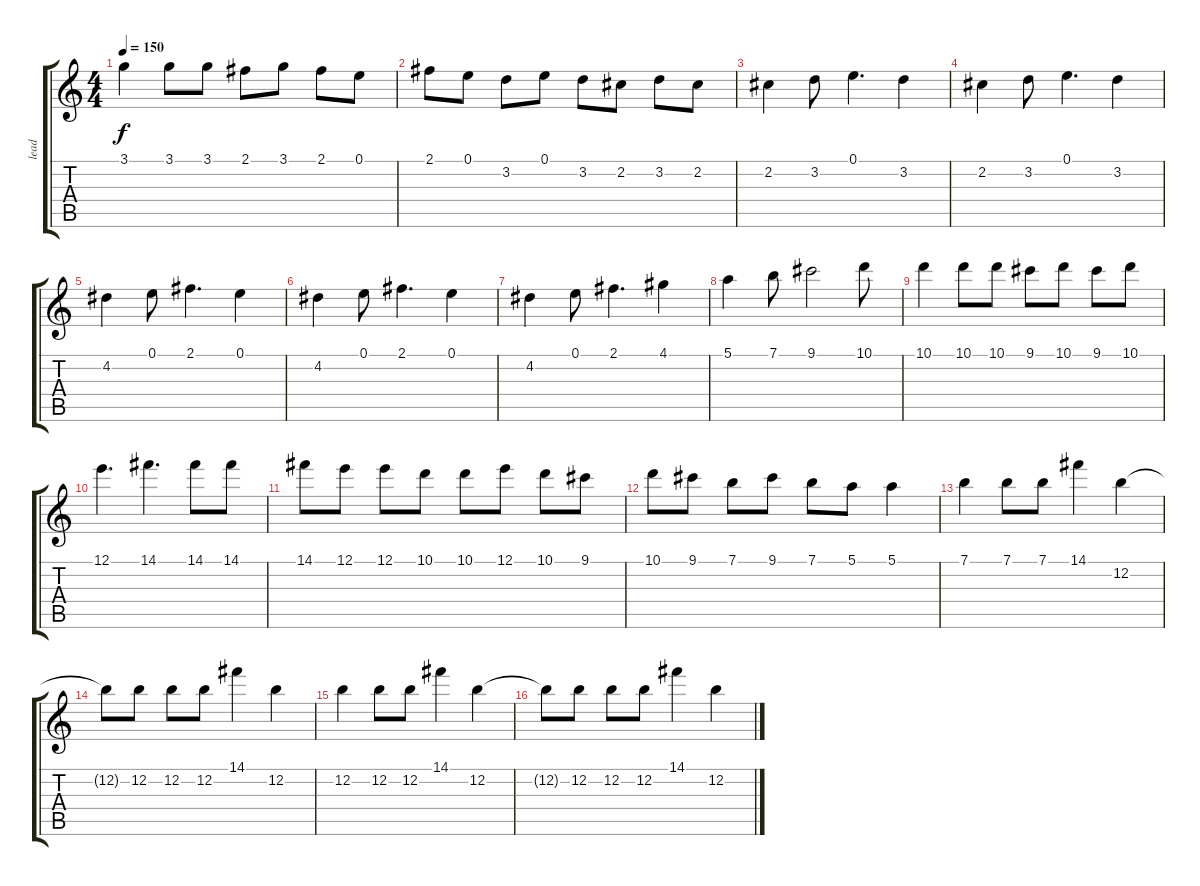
\track ("lead" "lead") {instrument distortionguitar}
\staff {score tabs}
\tuning (E4 B3 G3 D3 A2 E2) {hide}
\ts (4 4)
\tempo 150
\clef g2
\ks c
3.1.4{dy f} 3.1.8 3.1.8 2.1.8 3.1.8 2.1.8 0.1.8 |
2.1.8 0.1.8 3.2.8 0.1.8 3.2.8 2.2.8 3.2.8 2.2.8 |
2.2.4 3.2.8 0.1.4{d} 3.2.4 |
2.2.4 3.2.8 0.1.4{d} 3.2.4 |
4.2.4 0.1.8 2.1.4{d} 0.1.4 |
4.2.4 0.1.8 2.1.4{d} 0.1.4 |
4.2.4 0.1.8 2.1.4{d} 4.1.4 |
5.1.4 7.1.8 9.1.2 10.1.8 |
10.1.4 10.1.8 10.1.8 9.1.8 10.1.8 9.1.8 10.1.8 |
12.1.4{d} 14.1.4{d} 14.1.8 14.1.8 |
14.1.8 12.1.8 12.1.8 10.1.8 10.1.8 12.1.8 10.1.8 9.1.8 |
10.1.8 9.1.8 7.1.8 9.1.8 7.1.8 5.1.8 5.1.4 |
7.1.4 7.1.8 7.1.8 14.1.4 12.2.4 |
12.2{t}.8 12.2.8 12.2.8 12.2.8 14.1.4 12.2.4 |
12.2.4 12.2.8 12.2.8 14.1.4 12.2.4 |
12.2{t}.8 12.2.8 12.2.8 12.2.8 14.1.4 12.2.4
